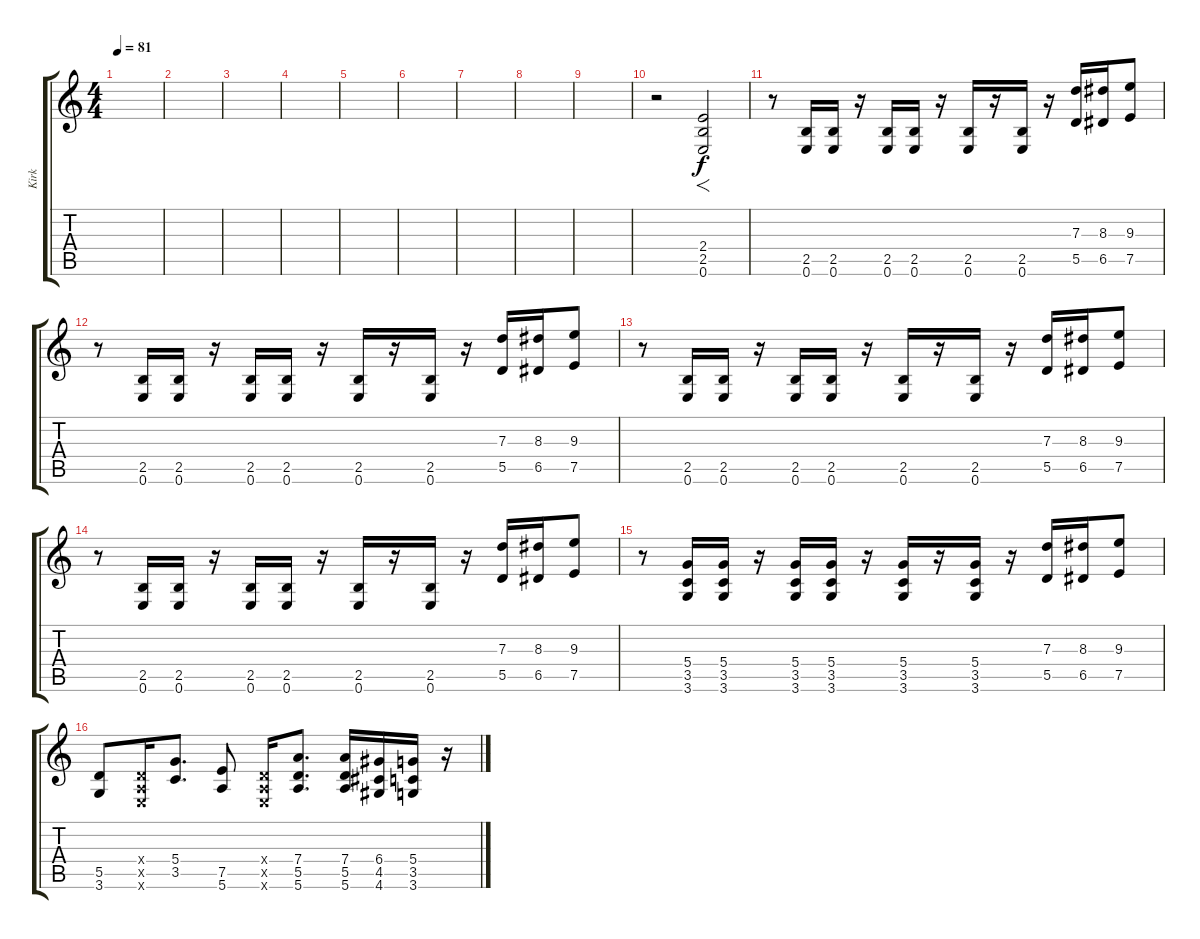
\track ("Kirk" "Kirk") {instrument distortionguitar}
\staff {score tabs}
\tuning (E4 B3 G3 D3 A2 E2) {hide}
\ts (4 4)
\tempo 81
\clef g2
\ks c
|
|
|
|
|
|
|
|
|
r.2 (2.4 2.5 0.6).2{f} |
r.8 (2.5 0.6).16 (2.5 0.6).16 r.16 (2.5 0.6).16 (2.5 0.6).16 r.16 (2.5 0.6).16 r.16 (2.5 0.6).16 r.16{txt ""} (7.3 5.5).16 (8.3 6.5).16 (9.3 7.5).8 |
r.8 (2.5 0.6).16 (2.5 0.6).16 r.16 (2.5 0.6).16 (2.5 0.6).16 r.16 (2.5 0.6).16 r.16 (2.5 0.6).16 r.16 (7.3 5.5).16 (8.3 6.5).16 (9.3 7.5).8 |
r.8 (2.5 0.6).16 (2.5 0.6).16 r.16 (2.5 0.6).16 (2.5 0.6).16 r.16 (2.5 0.6).16 r.16 (2.5 0.6).16 r.16 (7.3 5.5).16 (8.3 6.5).16 (9.3 7.5).8 |
r.8 (2.5 0.6).16 (2.5 0.6).16 r.16 (2.5 0.6).16 (2.5 0.6).16 r.16 (2.5 0.6).16 r.16 (2.5 0.6).16 r.16 (7.3 5.5).16 (8.3 6.5).16 (9.3 7.5).8 |
r.8 (5.4 3.5 3.6).16 (5.4 3.5 3.6).16 r.16 (5.4 3.5 3.6).16 (5.4 3.5 3.6).16 r.16 (5.4 3.5 3.6).16 r.16 (5.4 3.5 3.6).16 r.16 (7.3 5.5).16 (8.3 6.5).16 (9.3 7.5).8 |
(5.5 3.6).8 (0.4{x} 0.5{x} 0.6{x}).16 (5.4 3.5).8{d} (7.5 5.6).8 (0.4{x} 0.5{x} 0.6{x}).16 (7.4 5.5 5.6).8{d} (7.4 5.5 5.6).16 (6.4 4.5 4.6).16 (5.4 3.5 3.6).16 r.16
